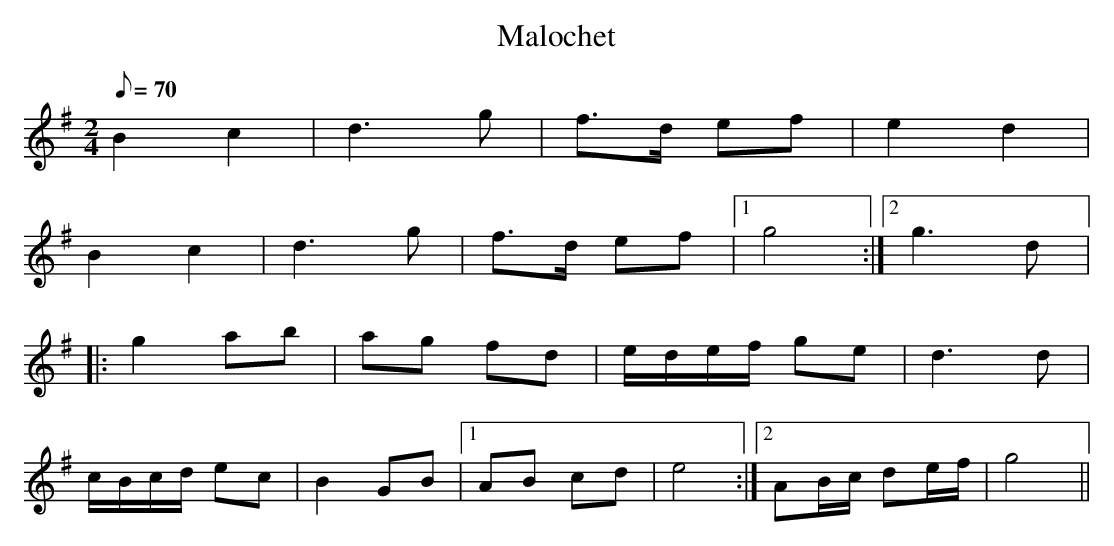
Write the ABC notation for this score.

X:1
T:Malochet
M:2/4
L:1/8
Q:70
K:G
B2 c2 | d3 g | f>d ef | e2 d2 |
B2 c2 | d3 g | f>d ef |1 g4 :|2 g3 d |:
g2 ab | ag fd | e/d/e/f/ ge | d3 d |
c/B/c/d/ ec | B2 GB |1 AB cd |e4 :|2 AB/c/ de/f/ | g4 ||
